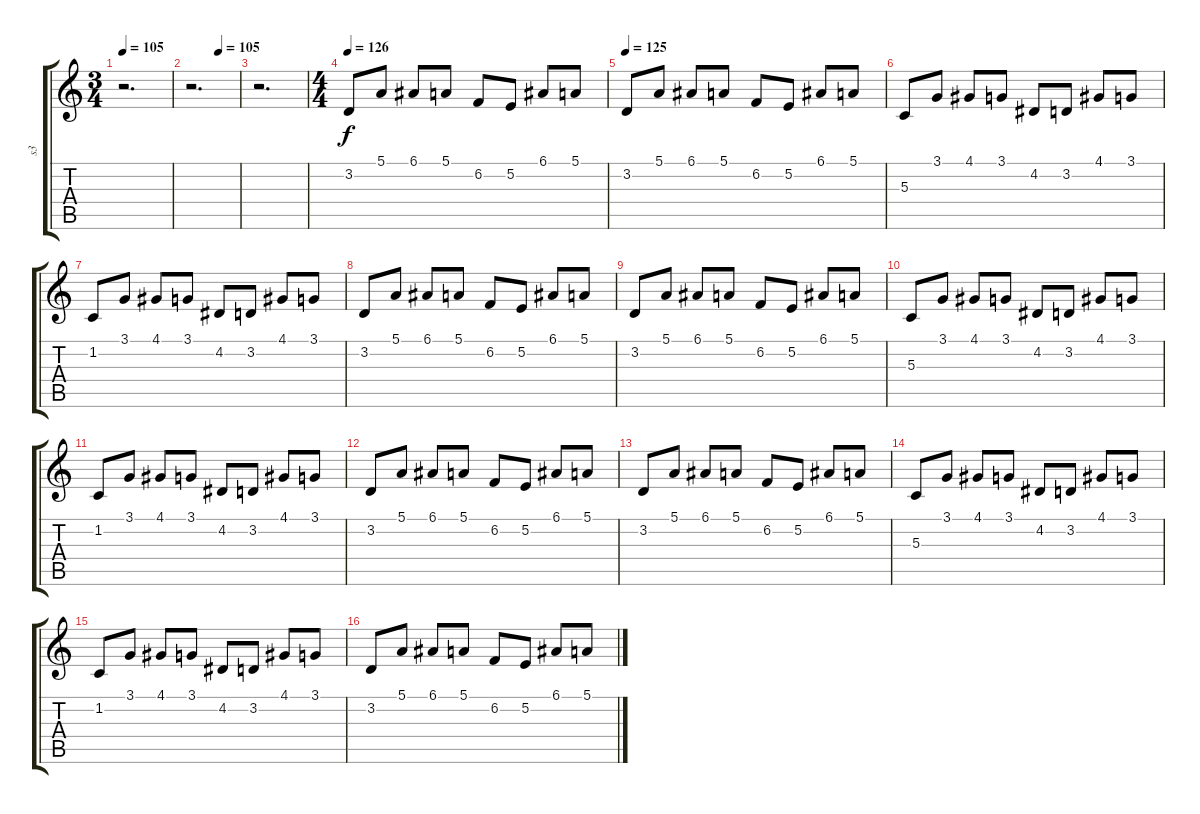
\track ("s3" "s3") {instrument fx4atmosphere}
\staff {score tabs}
\tuning (E4 B3 G3 D3 A2 E2) {hide}
\ts (3 4)
\tempo 105
\clef g2
\ks c
r.2{d dy f} |
\tempo (105 0.5833333333333334)
r.2{d} |
r.2{d} |
\ts (4 4)
\tempo 126
3.2.8 5.1.8 6.1.8 5.1.8 6.2.8 5.2.8 6.1.8 5.1.8 |
\tempo 125
3.2.8 5.1.8 6.1.8 5.1.8 6.2.8 5.2.8 6.1.8 5.1.8 |
5.3.8 3.1.8 4.1.8 3.1.8 4.2.8 3.2.8 4.1.8 3.1.8 |
1.2.8 3.1.8 4.1.8 3.1.8 4.2.8 3.2.8 4.1.8 3.1.8 |
3.2.8 5.1.8 6.1.8 5.1.8 6.2.8 5.2.8 6.1.8 5.1.8 |
3.2.8 5.1.8 6.1.8 5.1.8 6.2.8 5.2.8 6.1.8 5.1.8 |
5.3.8 3.1.8 4.1.8 3.1.8 4.2.8 3.2.8 4.1.8 3.1.8 |
1.2.8 3.1.8 4.1.8 3.1.8 4.2.8 3.2.8 4.1.8 3.1.8 |
3.2.8 5.1.8 6.1.8 5.1.8 6.2.8 5.2.8 6.1.8 5.1.8 |
3.2.8 5.1.8 6.1.8 5.1.8 6.2.8 5.2.8 6.1.8 5.1.8 |
5.3.8 3.1.8 4.1.8 3.1.8 4.2.8 3.2.8 4.1.8 3.1.8 |
1.2.8 3.1.8 4.1.8 3.1.8 4.2.8 3.2.8 4.1.8 3.1.8 |
3.2.8 5.1.8 6.1.8 5.1.8 6.2.8 5.2.8 6.1.8 5.1.8
